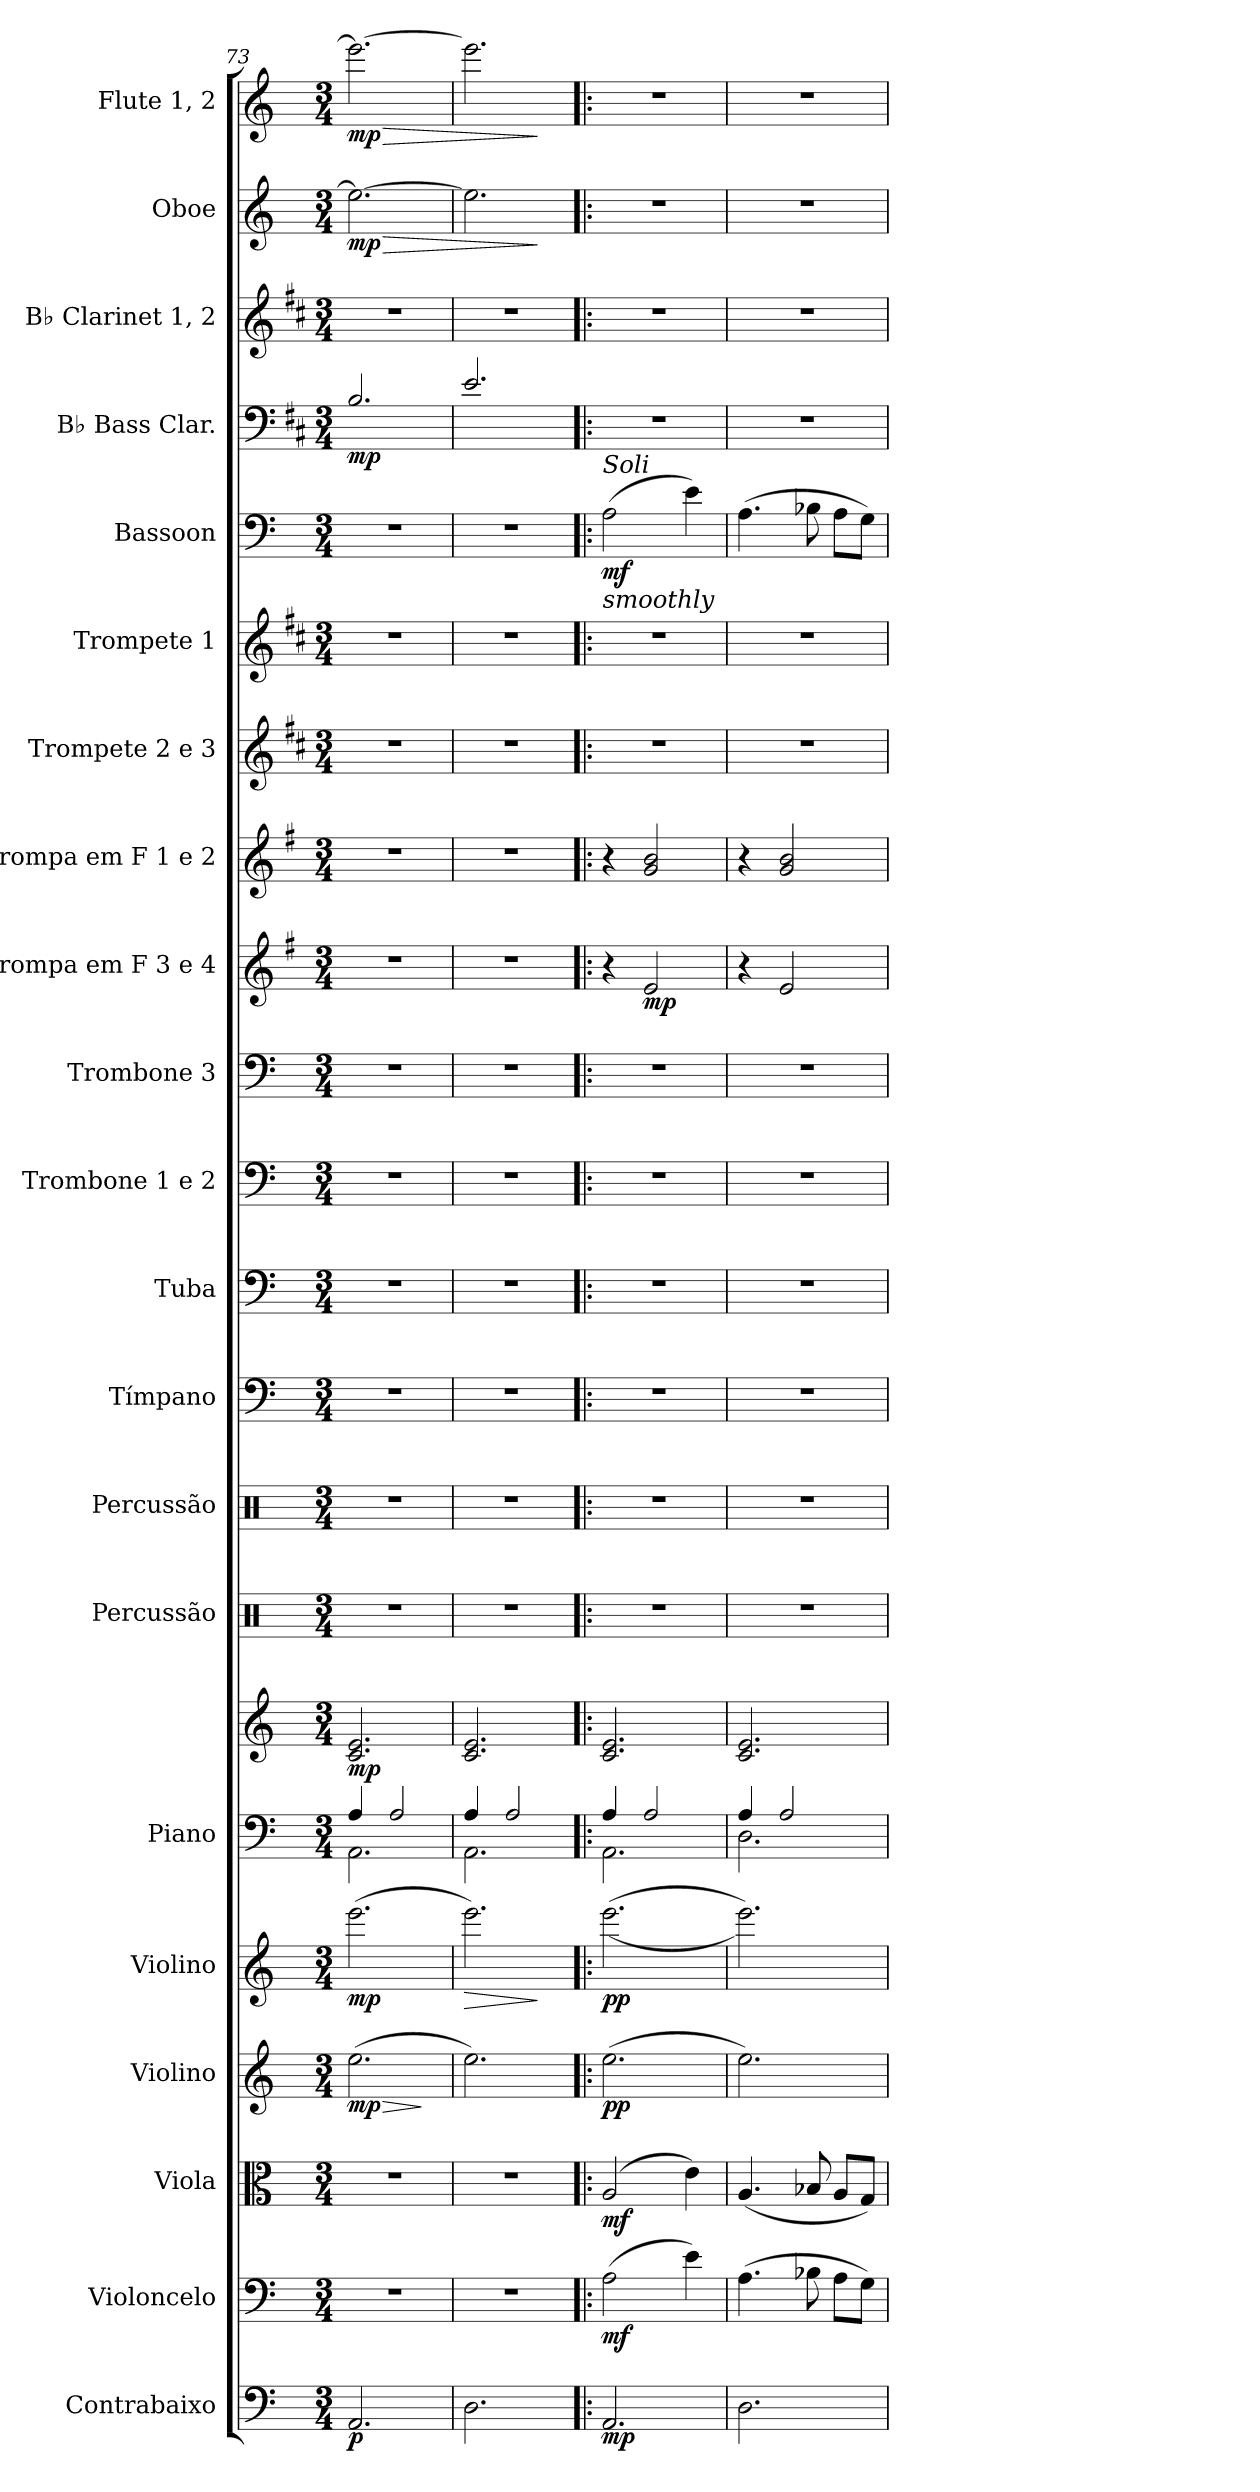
**kern	**dynam	**kern	**dynam	**kern	**dynam	**kern	**dynam	**kern	**dynam	**kern	**kern	**dynam	**kern	**kern	**kern	**kern	**kern	**kern	**kern	**dynam	**kern	**dynam	**kern	**kern	**kern	**dynam	**kern	**dynam	**kern	**kern	**dynam	**kern	**dynam
*part21	*part21	*part20	*part20	*part19	*part19	*part18	*part18	*part17	*part17	*part16	*part16	*part16	*part15	*part14	*part13	*part12	*part11	*part10	*part9	*part9	*part8	*part8	*part7	*part6	*part5	*part5	*part4	*part4	*part3	*part2	*part2	*part1	*part1
*staff22	*staff22	*staff21	*staff21	*staff20	*staff20	*staff19	*staff19	*staff18	*staff18	*staff17	*staff16	*staff16/17	*staff15	*staff14	*staff13	*staff12	*staff11	*staff10	*staff9	*staff9	*staff8	*staff8	*staff7	*staff6	*staff5	*staff5	*staff4	*staff4	*staff3	*staff2	*staff2	*staff1	*staff1
*I"Contrabaixo	*	*I"Violoncelo	*	*I"Viola	*	*I"Violino	*	*I"Violino	*	*I"Piano	*	*	*I"Percussão	*I"Percussão	*I"Tímpano	*I"Tuba	*I"Trombone 1 e 2	*I"Trombone 3	*I"Trompa em F 3 e 4	*	*I"trompa em F 1 e 2	*	*I"Trompete 2 e 3	*I"Trompete 1	*I"Bassoon	*	*I"B♭ Bass Clar.	*	*I"B♭ Clarinet 1, 2	*I"Oboe	*	*I"Flute 1, 2	*
*I'Cb.	*	*I'Vc.	*	*I'Vla	*	*I'Vln.	*	*I'Vln.	*	*I'Pno	*	*	*I'Perc.	*I'Perc.	*	*I'Tba.	*I'Tbn.	*I'Tbn.	*I'Trom. F 3, 4	*	*I'Trom. 1,2	*	*I'Tpt. 2, 3	*	*I'Bsn.	*	*I'B♭ B. Cl.	*	*I'B♭ Cl. 1, 2	*I'Ob.	*	*I'Fl. 1, 2	*
*clefF4	*	*clefF4	*	*clefC3	*	*clefG2	*	*clefG2	*	*clefF4	*clefG2	*	*clefX	*clefX	*clefF4	*clefF4	*clefF4	*clefF4	*clefG2	*	*clefG2	*	*clefG2	*clefG2	*clefF4	*	*clefF4	*	*clefG2	*clefG2	*	*clefG2	*
*ITrd7c12	*	*	*	*	*	*	*	*	*	*	*	*	*	*	*	*	*	*	*ITrd4c7	*	*ITrd4c7	*	*ITrd1c2	*ITrd1c2	*	*	*ITrd1c2	*	*ITrd1c2	*	*	*	*
*k[]	*	*k[]	*	*k[]	*	*k[]	*	*k[]	*	*k[]	*k[]	*	*k[]	*k[]	*k[]	*k[]	*k[]	*k[]	*k[]	*	*k[]	*	*k[]	*k[]	*k[]	*	*k[]	*	*k[]	*k[]	*	*k[]	*
*M3/4	*	*M3/4	*	*M3/4	*	*M3/4	*	*M3/4	*	*M3/4	*M3/4	*	*M3/4	*M3/4	*M3/4	*M3/4	*M3/4	*M3/4	*M3/4	*	*M3/4	*	*M3/4	*M3/4	*M3/4	*	*M3/4	*	*M3/4	*M3/4	*	*M3/4	*
=73	=73	=73	=73	=73	=73	=73	=73	=73	=73	=73	=73	=73	=73	=73	=73	=73	=73	=73	=73	=73	=73	=73	=73	=73	=73	=73	=73	=73	=73	=73	=73	=73	=73
!	!LO:DY:b	!	!	!	!	!	!LO:HP:b	!	!	!	!	!	!	!	!	!	!	!	!	!	!	!	!	!	!	!	!	!	!	!	!LO:HP:b	!	!LO:HP:b
*	*	*	*	*	*	*	*	*	*	*^	*	*	*	*	*	*	*	*	*	*	*	*	*	*	*	*	*	*	*	*	*	*	*
!	!	!	!	!	!	!	!LO:DY:n=1:b	!	!LO:DY:b	!	!	!	!LO:DY:b	!	!	!	!	!	!	!	!	!	!	!	!	!	!	!	!LO:DY:b	!	!	!LO:DY:n=1:b	!	!LO:DY:n=1:b
2.AAA/	p	2.r	.	2.r	.	(>2.ee\	> mp	(>2.eee\	mp	4A/	2.AA\	2.c/ 2.e/	mp	2.r	2.r	2.r	2.r	2.r	2.r	2.r	.	2.r	.	2.r	2.r	2.r	.	2.A/	mp	2.r	2.ee\_	> mp	2.eee\_	> mp
.	.	.	.	.	.	.	.	.	.	2A/	.	.	.	.	.	.	.	.	.	.	.	.	.	.	.	.	.	.	.	.	.	.	.	.
*	*	*	*	*	*	*	*	*	*	*v	*v	*	*	*	*	*	*	*	*	*	*	*	*	*	*	*	*	*	*	*	*	*	*	*
.	.	.	.	.	.	.	]	.	.	.	.	.	.	.	.	.	.	.	.	.	.	.	.	.	.	.	.	.	.	.	.	.	.
=74	=74	=74	=74	=74	=74	=74	=74	=74	=74	=74	=74	=74	=74	=74	=74	=74	=74	=74	=74	=74	=74	=74	=74	=74	=74	=74	=74	=74	=74	=74	=74	=74	=74
!	!	!	!	!	!	!	!	!	!LO:HP:b	!	!	!	!	!	!	!	!	!	!	!	!	!	!	!	!	!	!	!	!	!	!	!	!
*	*	*	*	*	*	*	*	*	*	*^	*	*	*	*	*	*	*	*	*	*	*	*	*	*	*	*	*	*	*	*	*	*	*
2.DD\	.	2.r	.	2.r	.	2.ee\)	.	2.eee\)	>	4A/	2.AA\	2.c/ 2.e/	.	2.r	2.r	2.r	2.r	2.r	2.r	2.r	.	2.r	.	2.r	2.r	2.r	.	2.d/	.	2.r	2.ee\]	.	2.eee\]	.
.	.	.	.	.	.	.	.	.	.	2A/	.	.	.	.	.	.	.	.	.	.	.	.	.	.	.	.	.	.	.	.	.	.	.	.
*	*	*	*	*	*	*	*	*	*	*v	*v	*	*	*	*	*	*	*	*	*	*	*	*	*	*	*	*	*	*	*	*	*	*	*
.	.	.	.	.	.	.	.	.	]	.	.	.	.	.	.	.	.	.	.	.	.	.	.	.	.	.	.	.	.	.	]	.	]
!!LO:PB:g=z
=75!|:	=75!|:	=75!|:	=75!|:	=75!|:	=75!|:	=75!|:	=75!|:	=75!|:	=75!|:	=75!|:	=75!|:	=75!|:	=75!|:	=75!|:	=75!|:	=75!|:	=75!|:	=75!|:	=75!|:	=75!|:	=75!|:	=75!|:	=75!|:	=75!|:	=75!|:	=75!|:	=75!|:	=75!|:	=75!|:	=75!|:	=75!|:	=75!|:	=75!|:
*	*	*	*	*	*	*	*	*	*	*^	*	*	*	*	*	*	*	*	*	*	*	*	*	*	*	*	*	*	*	*	*	*	*
!	!	!	!	!	!	!	!	!	!	!	!	!	!	!	!	!	!	!	!	!	!	!	!	!	!	!LO:TX:b:i:t=smoothly	!	!	!	!	!	!	!	!
!	!	!	!	!	!	!	!	!	!	!	!	!	!	!	!	!	!	!	!	!	!	!	!	!	!	!LO:TX:a:i:t=Soli	!	!	!	!	!	!	!	!
!	!LO:DY:b	!	!LO:DY:b	!	!LO:DY:b	!	!LO:DY:b	!	!LO:DY:b	!	!	!	!	!	!	!	!	!	!	!	!	!	!	!	!	!	!LO:DY:b	!	!	!	!	!	!	!
2.AAA/	mp	(>2A\	mf	(>2A/	mf	(>2.ee\	pp	(>(>2.eee\	pp	4A/	2.AA\	2.c/ 2.e/	.	2.r	2.r	2.r	2.r	2.r	2.r	4r	.	4r	.	2.r	2.r	(>2A\	mf	2.r	.	2.r	2.r	.	2.r	.
!	!	!	!	!	!	!	!	!	!	!	!	!	!	!	!	!	!	!	!	!	!LO:DY:b	!	!LO:DY:b	!	!	!	!	!	!	!	!	!	!	!
!	!	!	!	!	!	!	!	!	!	!	!	!	!	!	!	!	!	!	!	!	!	!	!LO:DY:n=1:b	!	!	!	!	!	!	!	!	!	!	!
.	.	.	.	.	.	.	.	.	.	2A/	.	.	.	.	.	.	.	.	.	2A/	mp	2c/ 2e/	mp mp	.	.	.	.	.	.	.	.	.	.	.
.	.	4e\)	.	4e\)	.	.	.	.	.	.	.	.	.	.	.	.	.	.	.	.	.	.	.	.	.	4e\)	.	.	.	.	.	.	.	.
=76	=76	=76	=76	=76	=76	=76	=76	=76	=76	=76	=76	=76	=76	=76	=76	=76	=76	=76	=76	=76	=76	=76	=76	=76	=76	=76	=76	=76	=76	=76	=76	=76	=76	=76
2.DD\	.	(>4.A\	.	(<4.A/	.	2.ee\)	.	2.eee\))	.	4A/	2.D\	2.c/ 2.e/	.	2.r	2.r	2.r	2.r	2.r	2.r	4r	.	4r	.	2.r	2.r	(>4.A\	.	2.r	.	2.r	2.r	.	2.r	.
.	.	.	.	.	.	.	.	.	.	2A/	.	.	.	.	.	.	.	.	.	2A/	.	2c/ 2e/	.	.	.	.	.	.	.	.	.	.	.	.
.	.	8B-X\	.	8B-X/	.	.	.	.	.	.	.	.	.	.	.	.	.	.	.	.	.	.	.	.	.	8B-X\	.	.	.	.	.	.	.	.
.	.	8A\L	.	8A/L	.	.	.	.	.	.	.	.	.	.	.	.	.	.	.	.	.	.	.	.	.	8A\L	.	.	.	.	.	.	.	.
.	.	8G\J)	.	8G/J)	.	.	.	.	.	.	.	.	.	.	.	.	.	.	.	.	.	.	.	.	.	8G\J)	.	.	.	.	.	.	.	.
*	*	*	*	*	*	*	*	*	*	*v	*v	*	*	*	*	*	*	*	*	*	*	*	*	*	*	*	*	*	*	*	*	*	*	*
=	=	=	=	=	=	=	=	=	=	=	=	=	=	=	=	=	=	=	=	=	=	=	=	=	=	=	=	=	=	=	=	=	=
*-	*-	*-	*-	*-	*-	*-	*-	*-	*-	*-	*-	*-	*-	*-	*-	*-	*-	*-	*-	*-	*-	*-	*-	*-	*-	*-	*-	*-	*-	*-	*-	*-	*-
